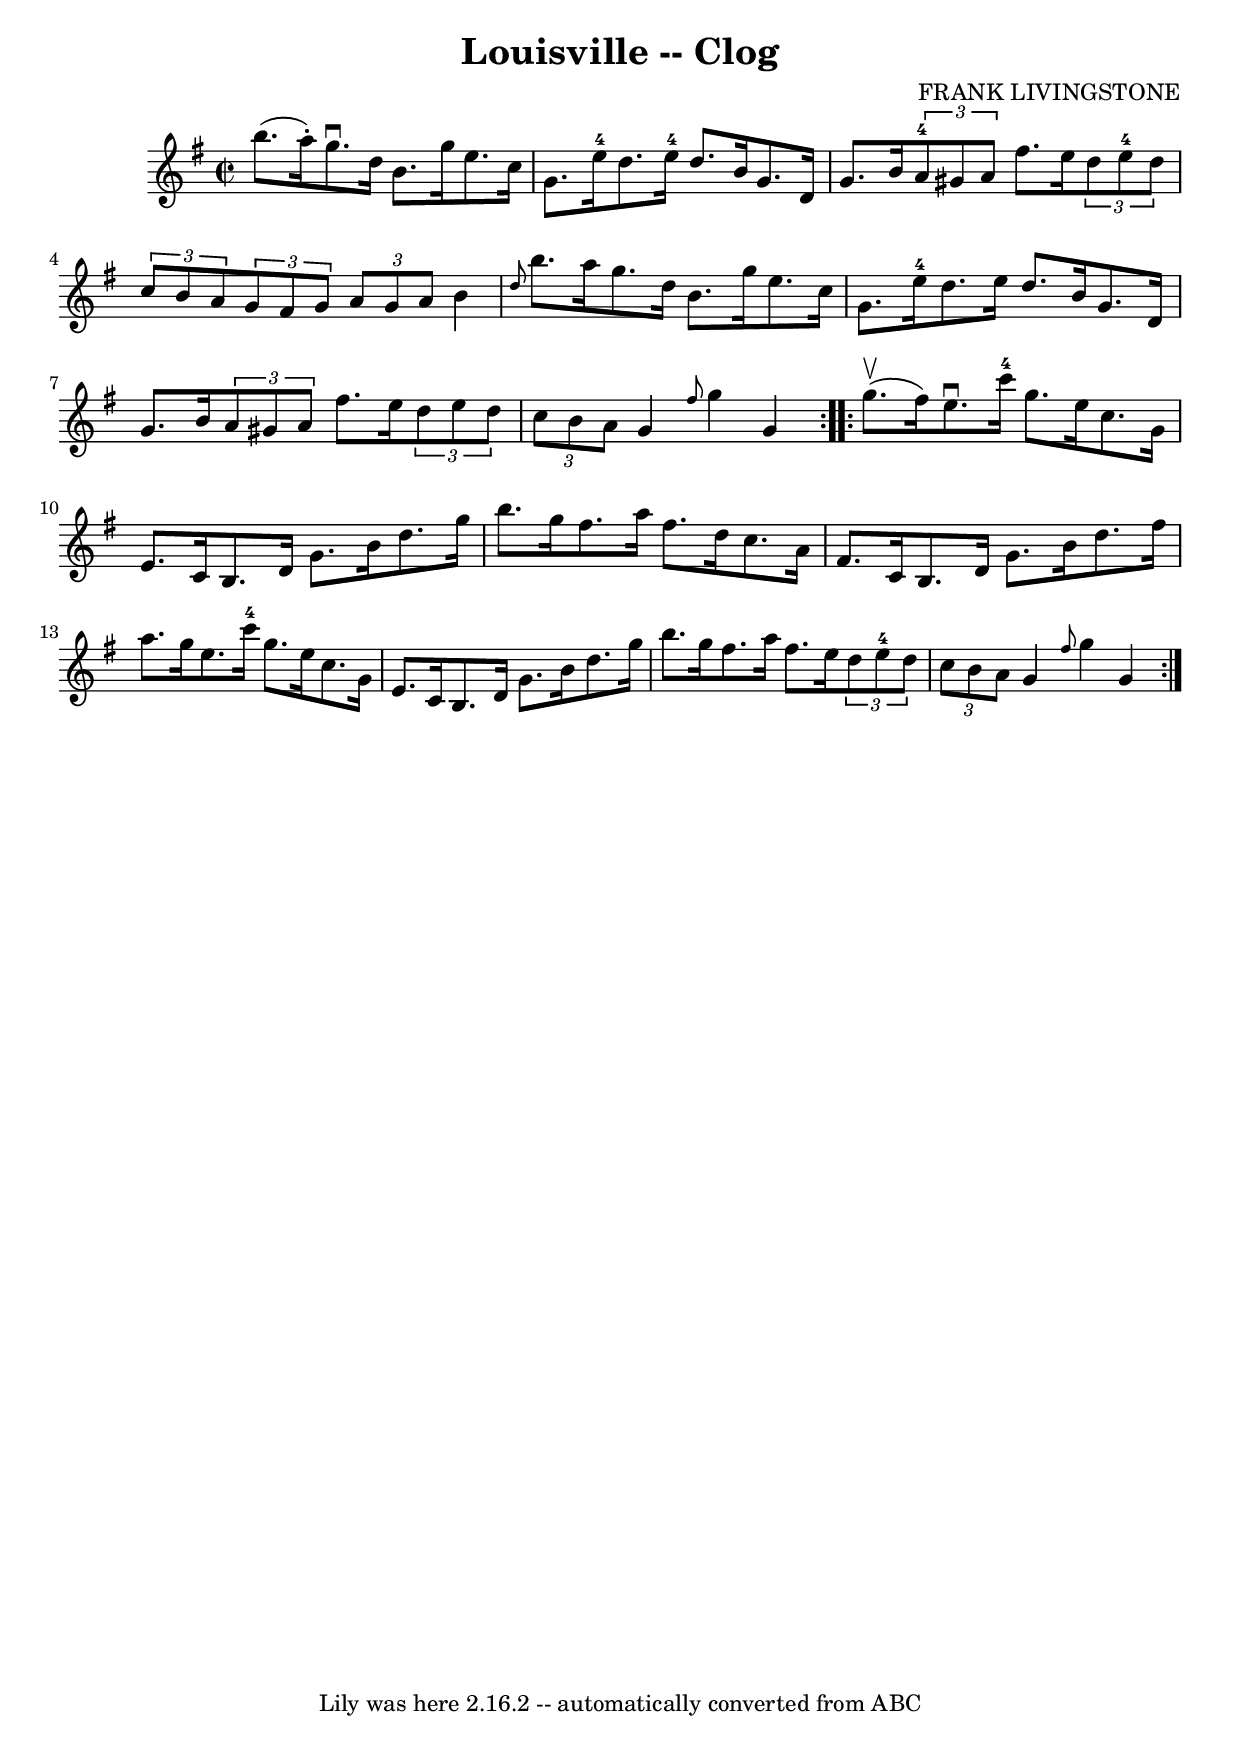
\version "2.16.2"
\include "Mammoth.ily"
\header {
  %% book = "Ryan's Mammoth Collection"
  composer = "FRANK LIVINGSTONE"
  crossRefNumber = "1"
  footnotes = "\\\\157 934"
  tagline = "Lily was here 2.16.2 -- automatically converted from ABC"
  title = "Louisville -- Clog"

}
voicedefault =  {



  \repeat volta 2 {

    \override Staff.TimeSignature #'style = #'C
    \time 2/2 
    \key g \major
    b''8. (a''16 -.) |
    g''8.^\downbow   
    d''16 b'8. g''16 e''8. c''16 g'8. e''16-4   |
    
    d''8. e''16-4 d''8. b'16 g'8. d'16 g'8. b'16    |
    
    \times 2/3 { a'8-4 gis'8 a'8  
	       } fis''8. e''16    
    \times 2/3 { d''8 e''8-4 d''8  
	       }   \times 2/3 { c''8 b'8 a'8  

			      }   |
    \times 2/3 { g'8 fis'8 g'8  
	       }   \times 2/3 { a'8    
				g'8 a'8  
			      } b'4  \grace { d''8  
					    } b''8. a''16    |
    g''8. 
    d''16 b'8. g''16 e''8. c''16 g'8. e''16-4   |
    
    d''8. e''16 d''8. b'16 g'8. d'16 g'8. b'16    |
    
    \times 2/3 { a'8 gis'8 a'8  
	       } fis''8. e''16    \times 2/3 { d''8 
					       e''8 d''8  
					     } \times 2/3 { c''8 b'8 a'8  
							  }   |
    g'4  
    \grace { fis''8  
	   } g''4 g'4  
  }     
  \repeat volta 2 {
    g''8.^\upbow(
    fis''16) |
    e''8.^\downbow c'''16-4 g''8. e''16    
    c''8. g'16 e'8. c'16    |
    b8. d'16 g'8. b'16    
    d''8. g''16 b''8. g''16    |
    fis''8. a''16 fis''8.    
    d''16 c''8. a'16 fis'8. c'16    |
    b8. d'16 g'8.    
    b'16 d''8. fis''16 a''8. g''16    |
    e''8. c'''16-4 
    g''8. e''16 c''8. g'16 e'8. c'16    |
    b8. d'16    
    g'8. b'16 d''8. g''16 b''8. g''16    |
    fis''8. a''16 
    fis''8. e''16    \times 2/3 { d''8 e''8-4 d''8  
				}   
    \times 2/3 { c''8 b'8 a'8  
	       }   |
    g'4  \grace { fis''8  
		}  
    g''4 g'4  
  }   

}

\score{
  <<

    \context Staff="default"
    {
      \voicedefault 
      
    }

  >>
  \layout {
    
  }
  \midi {
  }

}
